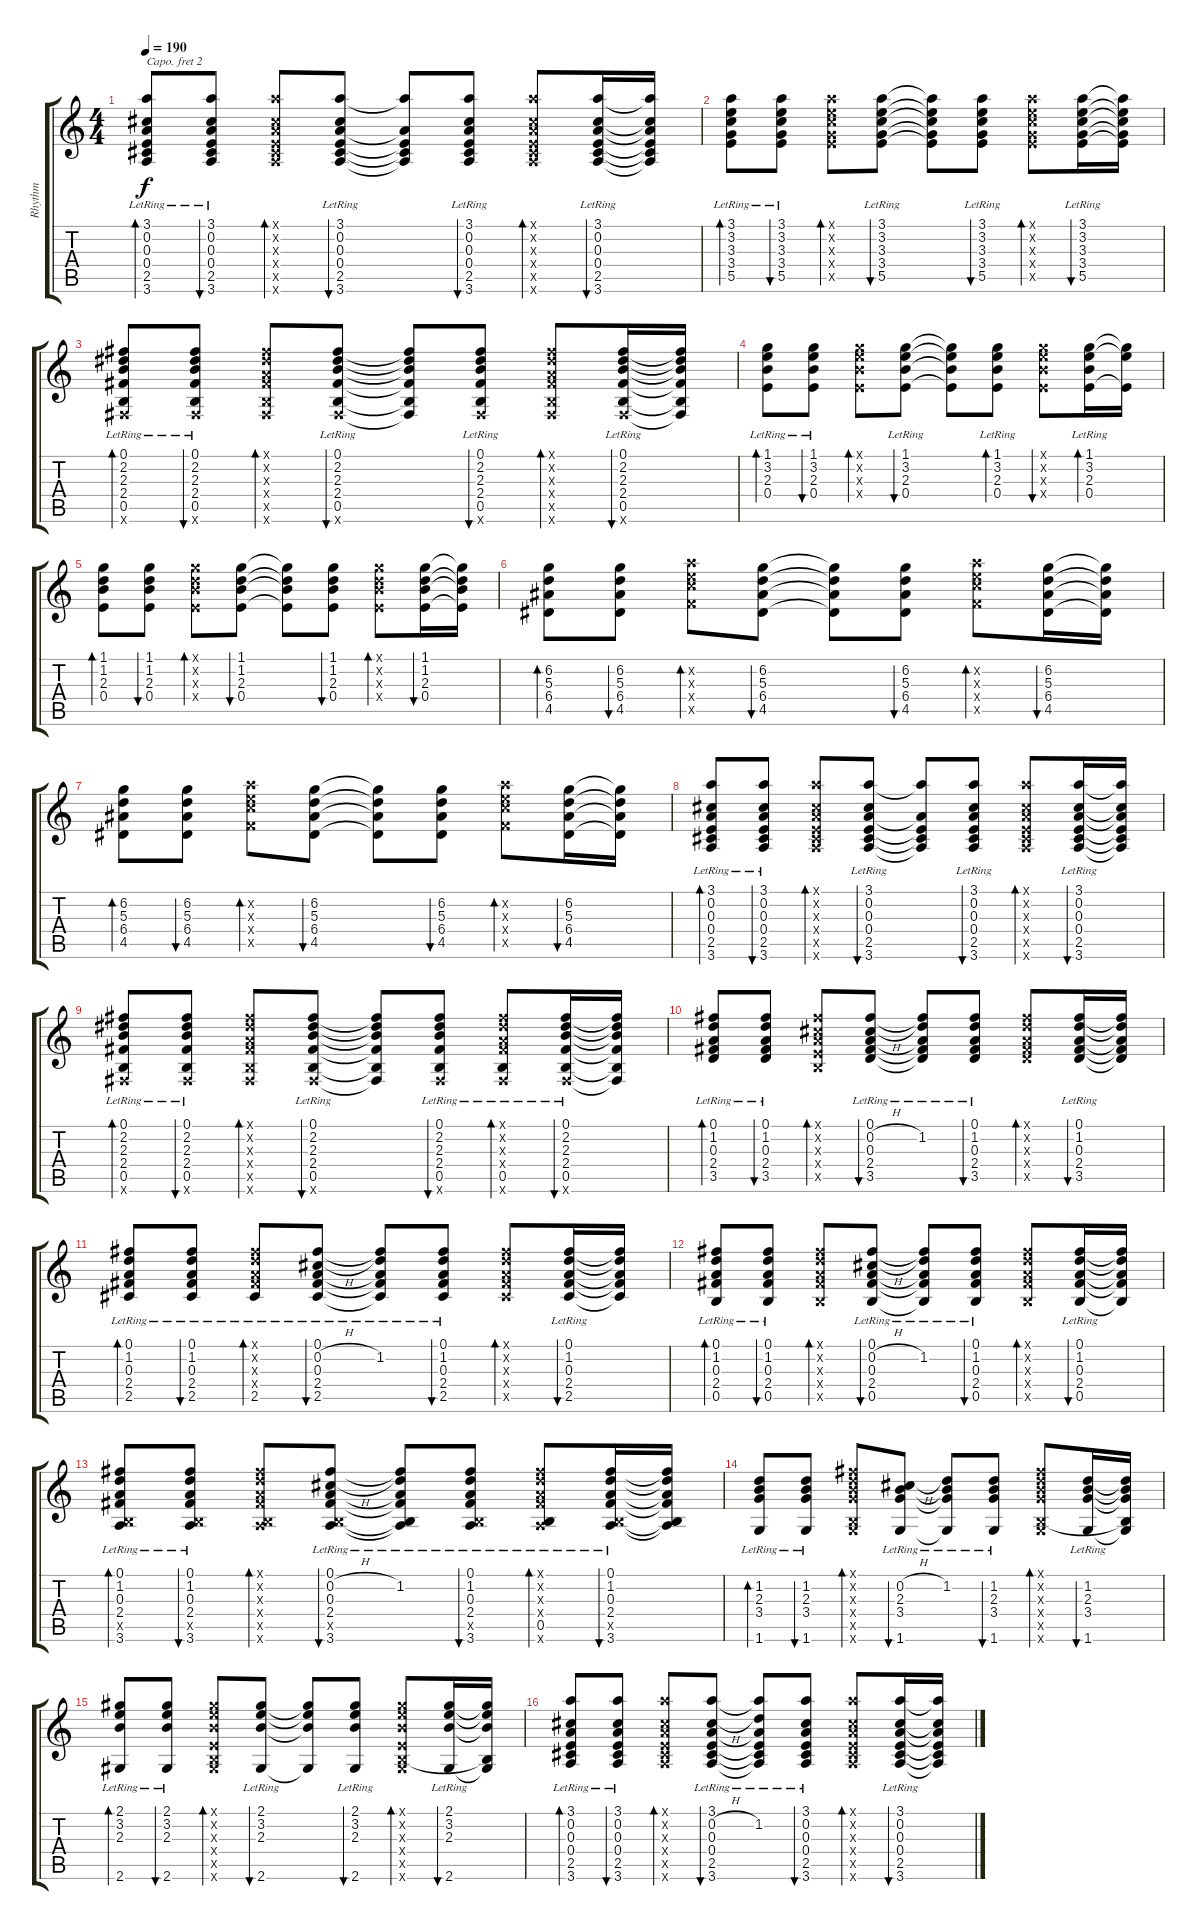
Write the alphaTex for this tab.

\track ("Rhythm" "Rhythm") {instrument acousticguitarsteel}
\staff {score tabs}
\capo 2
\tuning (E4 B3 G3 D3 A2 E2) {hide}
\ts (4 4)
\tempo 190
\clef g2
\ks c
(3.1{lr} 0.2{lr} 0.3{lr} 0.4{lr} 2.5{lr} 3.6{lr}).8{bd 60 dy f} (3.1{lr} 0.2{lr} 0.3{lr} 0.4{lr} 2.5{lr} 3.6{lr}).8{bu 60} (3.1{x} 0.2{x} 0.3{x} 0.4{x} 2.5{x} 3.6{x}).8{bd 60} (3.1{lr} 0.2{lr} 0.3{lr} 0.4{lr} 2.5{lr} 3.6{lr}).8{bu 60} (3.1{t} 0.3{t} 0.4{t} 2.5{t} 3.6{t}).8 (3.1{lr} 0.2{lr} 0.3{lr} 0.4{lr} 2.5{lr} 3.6{lr}).8{bu 60} (3.1{x} 0.2{x} 0.3{x} 0.4{x} 2.5{x} 3.6{x}).8{bd 60} (3.1{lr} 0.2{lr} 0.3{lr} 0.4{lr} 2.5{lr} 3.6{lr}).16{bu 60} (3.1{t} 0.2{t} 0.3{t} 0.4{t} 2.5{t} 3.6{t}).16 |
(3.1{lr} 3.2{lr} 3.3{lr} 3.4{lr} 5.5{lr}).8{bd 60} (3.1{lr} 3.2{lr} 3.3{lr} 3.4{lr} 5.5{lr}).8{bu 60} (3.1{x} 3.2{x} 3.3{x} 3.4{x} 5.5{x}).8{bd 60} (3.1{lr} 3.2{lr} 3.3{lr} 3.4{lr} 5.5{lr}).8{bu 60} (3.1{t} 3.2{t} 3.3{t} 3.4{t} 5.5{t}).8 (3.1{lr} 3.2{lr} 3.3{lr} 3.4{lr} 5.5{lr}).8{bu 60} (3.1{x} 3.2{x} 3.3{x} 3.4{x} 5.5{x}).8{bd 60} (3.1{lr} 3.2{lr} 3.3{lr} 3.4{lr} 5.5{lr}).16{bu 60} (3.1{t} 3.2{t} 3.3{t} 3.4{t} 5.5{t}).16 |
(0.1{lr} 2.2{lr} 2.3{lr} 2.4{lr} 0.5 0.6{x}).8{bd 60} (0.1{lr} 2.2{lr} 2.3{lr} 2.4{lr} 0.5 0.6{x}).8{bu 60} (0.1{x} 2.2{x} 0.3{x} 2.4{x} 0.5{x} 0.6{x}).8{bd 60} (0.1{lr} 2.2{lr} 2.3{lr} 2.4{lr} 0.5 0.6{x}).8{bu 60} (0.1{t} 2.2{t} 2.3{t} 2.4{t} 0.5{t} 0.6{t}).8 (0.1{lr} 2.2{lr} 2.3{lr} 2.4{lr} 0.5 0.6{x}).8{bu 60} (0.1{x} 2.2{x} 0.3{x} 2.4{x} 0.5{x} 0.6{x}).8{bd 60} (0.1{lr} 2.2{lr} 2.3{lr} 2.4{lr} 0.5 0.6{x}).16{bu 60} (0.1{t} 2.2{t} 2.3{t} 2.4{t} 0.5{t} 0.6{t}).16 |
(1.1{lr} 3.2{lr} 2.3{lr} 0.4{lr}).8{bd 60} (1.1{lr} 3.2{lr} 2.3{lr} 0.4{lr}).8{bu 60} (1.1{x} 3.2{x} 2.3{x} 0.4{x}).8{bd 60} (1.1{lr} 3.2{lr} 2.3{lr} 0.4{lr}).8{bu 60} (1.1{t} 3.2{t} 2.3{t} 0.4{t}).8 (1.1{lr} 3.2{lr} 2.3{lr} 0.4{lr}).8{bd 60} (1.1{x} 3.2{x} 2.3{x} 0.4{x}).8{bu 60} (1.1{lr} 3.2{lr} 2.3{lr} 0.4{lr}).16{bd 60} (1.1{t} 3.2{t} 0.4{t}).16 |
(1.1 1.2 2.3 0.4).8{bd 60} (1.1 1.2 2.3 0.4).8{bu 60} (1.1{x} 1.2{x} 2.3{x} 0.4{x}).8{bd 60} (1.1 1.2 2.3 0.4).8{bu 60} (1.1{t} 1.2{t} 2.3{t} 0.4{t}).8 (1.1 1.2 2.3 0.4).8{bu 60} (1.1{x} 1.2{x} 2.3{x} 0.4{x}).8{bd 60} (1.1 1.2 2.3 0.4).16{bu 60} (1.1{t} 1.2{t} 2.3{t} 0.4{t}).16 |
(6.2 5.3 6.4 4.5).8{bd 60} (6.2 5.3 6.4 4.5).8{bu 60} (8.2{x} 7.3{x} 8.4{x} 6.5{x}).8{bd 60} (6.2 5.3 6.4 4.5).8{bu 60} (6.2{t} 5.3{t} 6.4{t} 4.5{t}).8 (6.2 5.3 6.4 4.5).8{bu 60} (8.2{x} 7.3{x} 8.4{x} 6.5{x}).8{bd 60} (6.2 5.3 6.4 4.5).16{bu 60} (6.2{t} 5.3{t} 6.4{t} 4.5{t}).16 |
(6.2 5.3 6.4 4.5).8{bd 60} (6.2 5.3 6.4 4.5).8{bu 60} (8.2{x} 7.3{x} 8.4{x} 6.5{x}).8{bd 60} (6.2 5.3 6.4 4.5).8{bu 60} (6.2{t} 5.3{t} 6.4{t} 4.5{t}).8 (6.2 5.3 6.4 4.5).8{bu 60} (8.2{x} 7.3{x} 8.4{x} 6.5{x}).8{bd 60} (6.2 5.3 6.4 4.5).16{bu 60} (6.2{t} 5.3{t} 6.4{t} 4.5{t}).16 |
(3.1{lr} 0.2{lr} 0.3{lr} 0.4{lr} 2.5{lr} 3.6{lr}).8{bd 60} (3.1{lr} 0.2{lr} 0.3{lr} 0.4{lr} 2.5{lr} 3.6{lr}).8{bu 60} (3.1{x} 0.2{x} 0.3{x} 0.4{x} 2.5{x} 3.6{x}).8{bd 60} (3.1{lr} 0.2{lr} 0.3{lr} 0.4{lr} 2.5{lr} 3.6{lr}).8{bu 60} (3.1{t} 0.3{t} 0.4{t} 2.5{t} 3.6{t}).8 (3.1{lr} 0.2{lr} 0.3{lr} 0.4{lr} 2.5{lr} 3.6{lr}).8{bu 60} (3.1{x} 0.2{x} 0.3{x} 0.4{x} 2.5{x} 3.6{x}).8{bd 60} (3.1{lr} 0.2{lr} 0.3{lr} 0.4{lr} 2.5{lr} 3.6{lr}).16{bu 60} (3.1{t} 0.2{t} 0.3{t} 0.4{t} 2.5{t} 3.6{t}).16 |
(0.1{lr} 2.2{lr} 2.3{lr} 2.4{lr} 0.5 0.6{x}).8{bd 60} (0.1{lr} 2.2{lr} 2.3{lr} 2.4{lr} 0.5 0.6{x}).8{bu 60} (0.1{x} 2.2{x} 0.3{x} 2.4{x} 0.5{x} 0.6{x}).8{bd 60} (0.1{lr} 2.2{lr} 2.3{lr} 2.4{lr} 0.5 0.6{x}).8{bu 60} (0.1{t} 2.2{t} 2.3{t} 2.4{t} 0.5{t} 0.6{t}).8 (0.1{lr} 2.2{lr} 2.3{lr} 2.4{lr} 0.5 0.6{x}).8{bu 60} (0.1{x} 2.2{x} 0.3{x} 2.4{x} 0.5{lr} 0.6{x}).8{bd 60} (0.1{lr} 2.2{lr} 2.3{lr} 2.4{lr} 0.5 0.6{x}).16{bu 60} (0.1{t} 2.2{t} 2.3{t} 2.4{t} 0.5{t} 0.6{t}).16 |
(0.1{lr} 1.2{lr} 0.3{lr} 2.4{lr} 3.5{lr}).8{bd 60} (0.1{lr} 1.2{lr} 0.3{lr} 2.4{lr} 3.5{lr}).8{bu 60} (0.1{x} 0.2{x} 0.3{x} 0.4{x} 0.5{x}).8{bd 60} (0.1{lr} 0.2{h lr} 0.3{lr} 2.4{lr} 3.5{lr}).8{bu 60} (0.1{t} 1.2{lr} 0.3{t} 2.4{t} 3.5{t}).8 (0.1{lr} 1.2{lr} 0.3{lr} 2.4{lr} 3.5{lr}).8{bu 60} (0.1{x} 1.2{x} 0.3{x} 2.4{x} 3.5{x}).8{bd 60} (0.1{lr} 1.2{lr} 0.3{lr} 2.4{lr} 3.5{lr}).16{bu 60} (0.1{t} 1.2{t} 0.3{t} 2.4{t} 3.5{t}).16 |
(0.1{lr} 1.2{lr} 0.3{lr} 2.4{lr} 2.5{lr}).8{bd 60} (0.1{lr} 1.2{lr} 0.3{lr} 2.4{lr} 2.5{lr}).8{bu 60} (0.1{x} 1.2{x} 0.3{x} 2.4{x} 2.5{lr}).8{bd 60} (0.1{lr} 0.2{h lr} 0.3{lr} 2.4{lr} 2.5{lr}).8{bu 60} (0.1{t} 1.2{lr} 0.3{t} 2.4{t} 2.5{t}).8 (0.1{lr} 1.2{lr} 0.3{lr} 2.4{lr} 2.5{lr}).8{bu 60} (0.1{x} 1.2{x} 0.3{x} 2.4{x} 2.5{x}).8{bd 60} (0.1{lr} 1.2{lr} 0.3{lr} 2.4{lr} 2.5{lr}).16{bu 60} (0.1{t} 1.2{t} 0.3{t} 2.4{t} 2.5{t}).16 |
(0.1{lr} 1.2{lr} 0.3{lr} 2.4{lr} 0.5{lr}).8{bd 60} (0.1{lr} 1.2{lr} 0.3{lr} 2.4{lr} 0.5{lr}).8{bu 60} (0.1{x} 1.2{x} 0.3{x} 2.4{x} 0.5{x}).8{bd 60} (0.1{lr} 0.2{h lr} 0.3{lr} 2.4{lr} 0.5{lr}).8{bu 60} (0.1{t} 1.2{lr} 0.3{t} 2.4{t} 0.5{t}).8 (0.1{lr} 1.2{lr} 0.3{lr} 2.4{lr} 0.5{lr}).8{bu 60} (0.1{x} 1.2{x} 0.3{x} 2.4{x} 0.5{x}).8{bd 60} (0.1{lr} 1.2{lr} 0.3{lr} 2.4{lr} 0.5{lr}).16{bu 60} (0.1{t} 1.2{t} 0.3{t} 2.4{t} 0.5{t}).16 |
(0.1{lr} 1.2{lr} 0.3{lr} 2.4{lr} 0.5{x} 3.6{lr}).8{bd 60} (0.1{lr} 1.2{lr} 0.3{lr} 2.4{lr} 0.5{x} 3.6{lr}).8{bu 60} (0.1{x} 1.2{x} 0.3{x} 2.4{x} 0.5{x} 3.6{x}).8{bd 60} (0.1{lr} 0.2{h lr} 0.3{lr} 2.4{lr} 0.5{x} 3.6{lr}).8{bu 60} (0.1{t} 1.2{lr} 0.3{t} 2.4{t} 0.5{t} 3.6{t}).8 (0.1{lr} 1.2{lr} 0.3{lr} 2.4{lr} 0.5{x} 3.6{lr}).8{bu 60} (0.1{x} 1.2{x} 0.3{x} 2.4{x} 0.5{lr} 3.6{x}).8{bd 60} (0.1{lr} 1.2{lr} 0.3{lr} 2.4{lr} 0.5{x} 3.6{lr}).16{bu 60} (0.1{t} 1.2{t} 0.3{t} 2.4{t} 0.5{t} 3.6{t}).16 |
(1.2{lr} 2.3{lr} 3.4{lr} 1.6{lr}).8{bd 60} (1.2{lr} 2.3{lr} 3.4{lr} 1.6{lr}).8{bu 60} (0.1{x} 1.2{x} 2.3{x} 3.4{x} 0.5{x} 1.6{x}).8{bd 60} (0.2{h lr} 2.3{lr} 3.4{lr} 1.6{lr}).8{bu 60} (1.2{lr} 2.3{t} 3.4{t} 1.6{t}).8 (1.2{lr} 2.3{lr} 3.4{lr} 1.6{lr}).8{bu 60} (0.1{x} 1.2{x} 2.3{x} 3.4{x} 0.5{x} 1.6{x}).8{bd 60} (1.2{lr} 2.3{lr} 3.4{lr} 1.6{lr}).16{bu 60} (1.2{t} 2.3{t} 3.4{t} 0.5{t} 1.6{t}).16 |
(2.1{lr} 3.2{lr} 2.3{lr} 2.6{lr}).8{bd 60} (2.1{lr} 3.2{lr} 2.3{lr} 2.6{lr}).8{bu 60} (2.1{x} 3.2{x} 2.3{x} 0.4{x} 0.5{x} 2.6{x}).8{bd 60} (2.1{lr} 3.2{lr} 2.3{lr} 2.6{lr}).8{bu 60} (2.1{t} 3.2{t} 2.3{t} 2.6{t}).8 (2.1{lr} 3.2{lr} 2.3{lr} 2.6{lr}).8{bu 60} (2.1{x} 3.2{x} 2.3{x} 0.4{x} 0.5{x} 2.6{x}).8{bd 60} (2.1{lr} 3.2{lr} 2.3{lr} 2.6{lr}).16{bu 60} (2.1{t} 3.2{t} 2.3{t} 0.5{t} 2.6{t}).16 |
(3.1{lr} 0.2{lr} 0.3{lr} 0.4{lr} 2.5{lr} 3.6{lr}).8{bd 60} (3.1{lr} 0.2{lr} 0.3{lr} 0.4{lr} 2.5{lr} 3.6{lr}).8{bu 60} (3.1{x} 0.2{x} 0.3{x} 0.4{x} 2.5{x} 3.6{x}).8{bd 60} (3.1{lr} 0.2{h lr} 0.3{lr} 0.4{lr} 2.5{lr} 3.6{lr}).8{bu 60} (3.1{t} 1.2{lr} 0.3{t} 0.4{t} 2.5{t} 3.6{t}).8 (3.1{lr} 0.2{lr} 0.3{lr} 0.4{lr} 2.5{lr} 3.6{lr}).8{bu 60} (3.1{x} 0.2{x} 0.3{x} 0.4{x} 2.5{x} 3.6{x}).8{bd 60} (3.1{lr} 0.2{lr} 0.3{lr} 0.4{lr} 2.5{lr} 3.6{lr}).16{bu 60} (3.1{t} 0.2{t} 0.3{t} 0.4{t} 2.5{t} 3.6{t}).16
